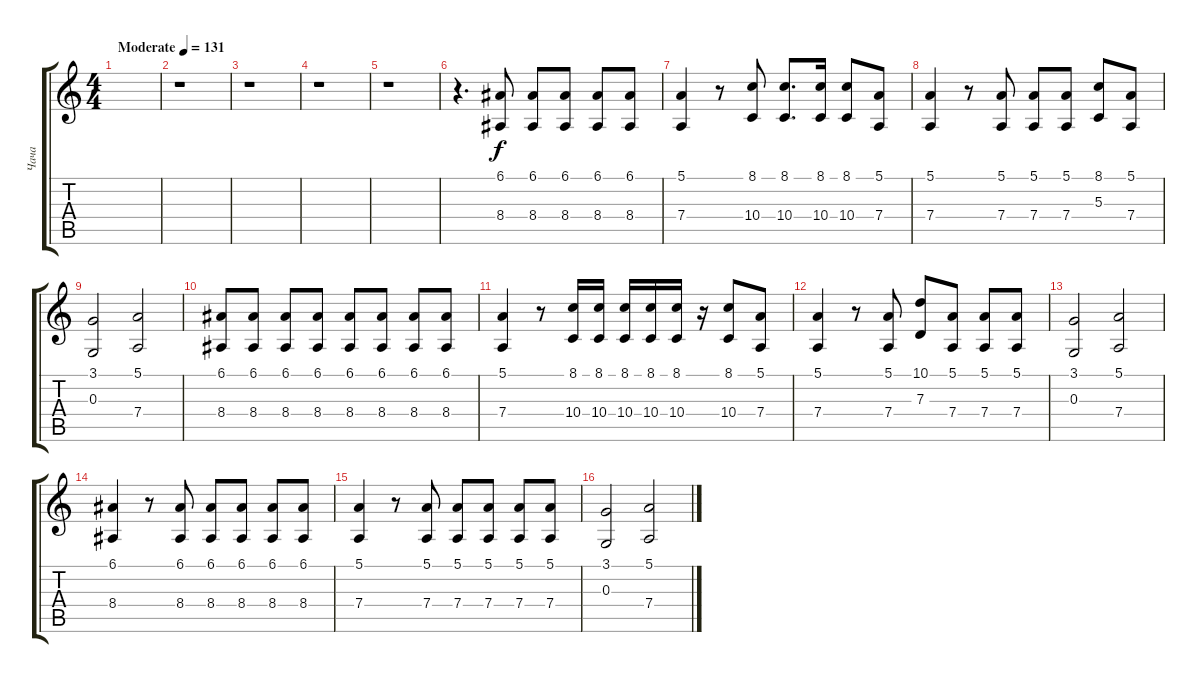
\track ("Чача" "Чача") {instrument baritonesax}
\staff {score tabs}
\tuning (E4 B3 G3 D3 A2 E2) {hide}
\ts (4 4)
\tempo (131 "Moderate")
\clef g2
\ks c
|
r.1 |
r.1 |
r.1 |
r.1 |
r.4{d} (6.1 8.4).8 (6.1 8.4).8 (6.1 8.4).8 (6.1 8.4).8 (6.1 8.4).8 |
(5.1 7.4).4 r.8 (8.1 10.4).8 (8.1 10.4).8{d} (8.1 10.4).16 (8.1 10.4).8 (5.1 7.4).8 |
(5.1 7.4).4 r.8 (5.1 7.4).8 (5.1 7.4).8 (5.1 7.4).8 (8.1 5.3).8 (5.1 7.4).8 |
(3.1 0.3).2 (5.1 7.4).2 |
(6.1 8.4).8 (6.1 8.4).8 (6.1 8.4).8 (6.1 8.4).8 (6.1 8.4).8 (6.1 8.4).8 (6.1 8.4).8 (6.1 8.4).8 |
(5.1 7.4).4 r.8 (8.1 10.4).16 (8.1 10.4).16 (8.1 10.4).16 (8.1 10.4).16 (8.1 10.4).16 r.16 (8.1 10.4).8 (5.1 7.4).8 |
(5.1 7.4).4 r.8 (5.1 7.4).8 (10.1 7.3).8 (5.1 7.4).8 (5.1 7.4).8 (5.1 7.4).8 |
(3.1 0.3).2 (5.1 7.4).2 |
(6.1 8.4).4 r.8 (6.1 8.4).8 (6.1 8.4).8 (6.1 8.4).8 (6.1 8.4).8 (6.1 8.4).8 |
(5.1 7.4).4 r.8 (5.1 7.4).8 (5.1 7.4).8 (5.1 7.4).8 (5.1 7.4).8 (5.1 7.4).8 |
(3.1 0.3).2 (5.1 7.4).2
